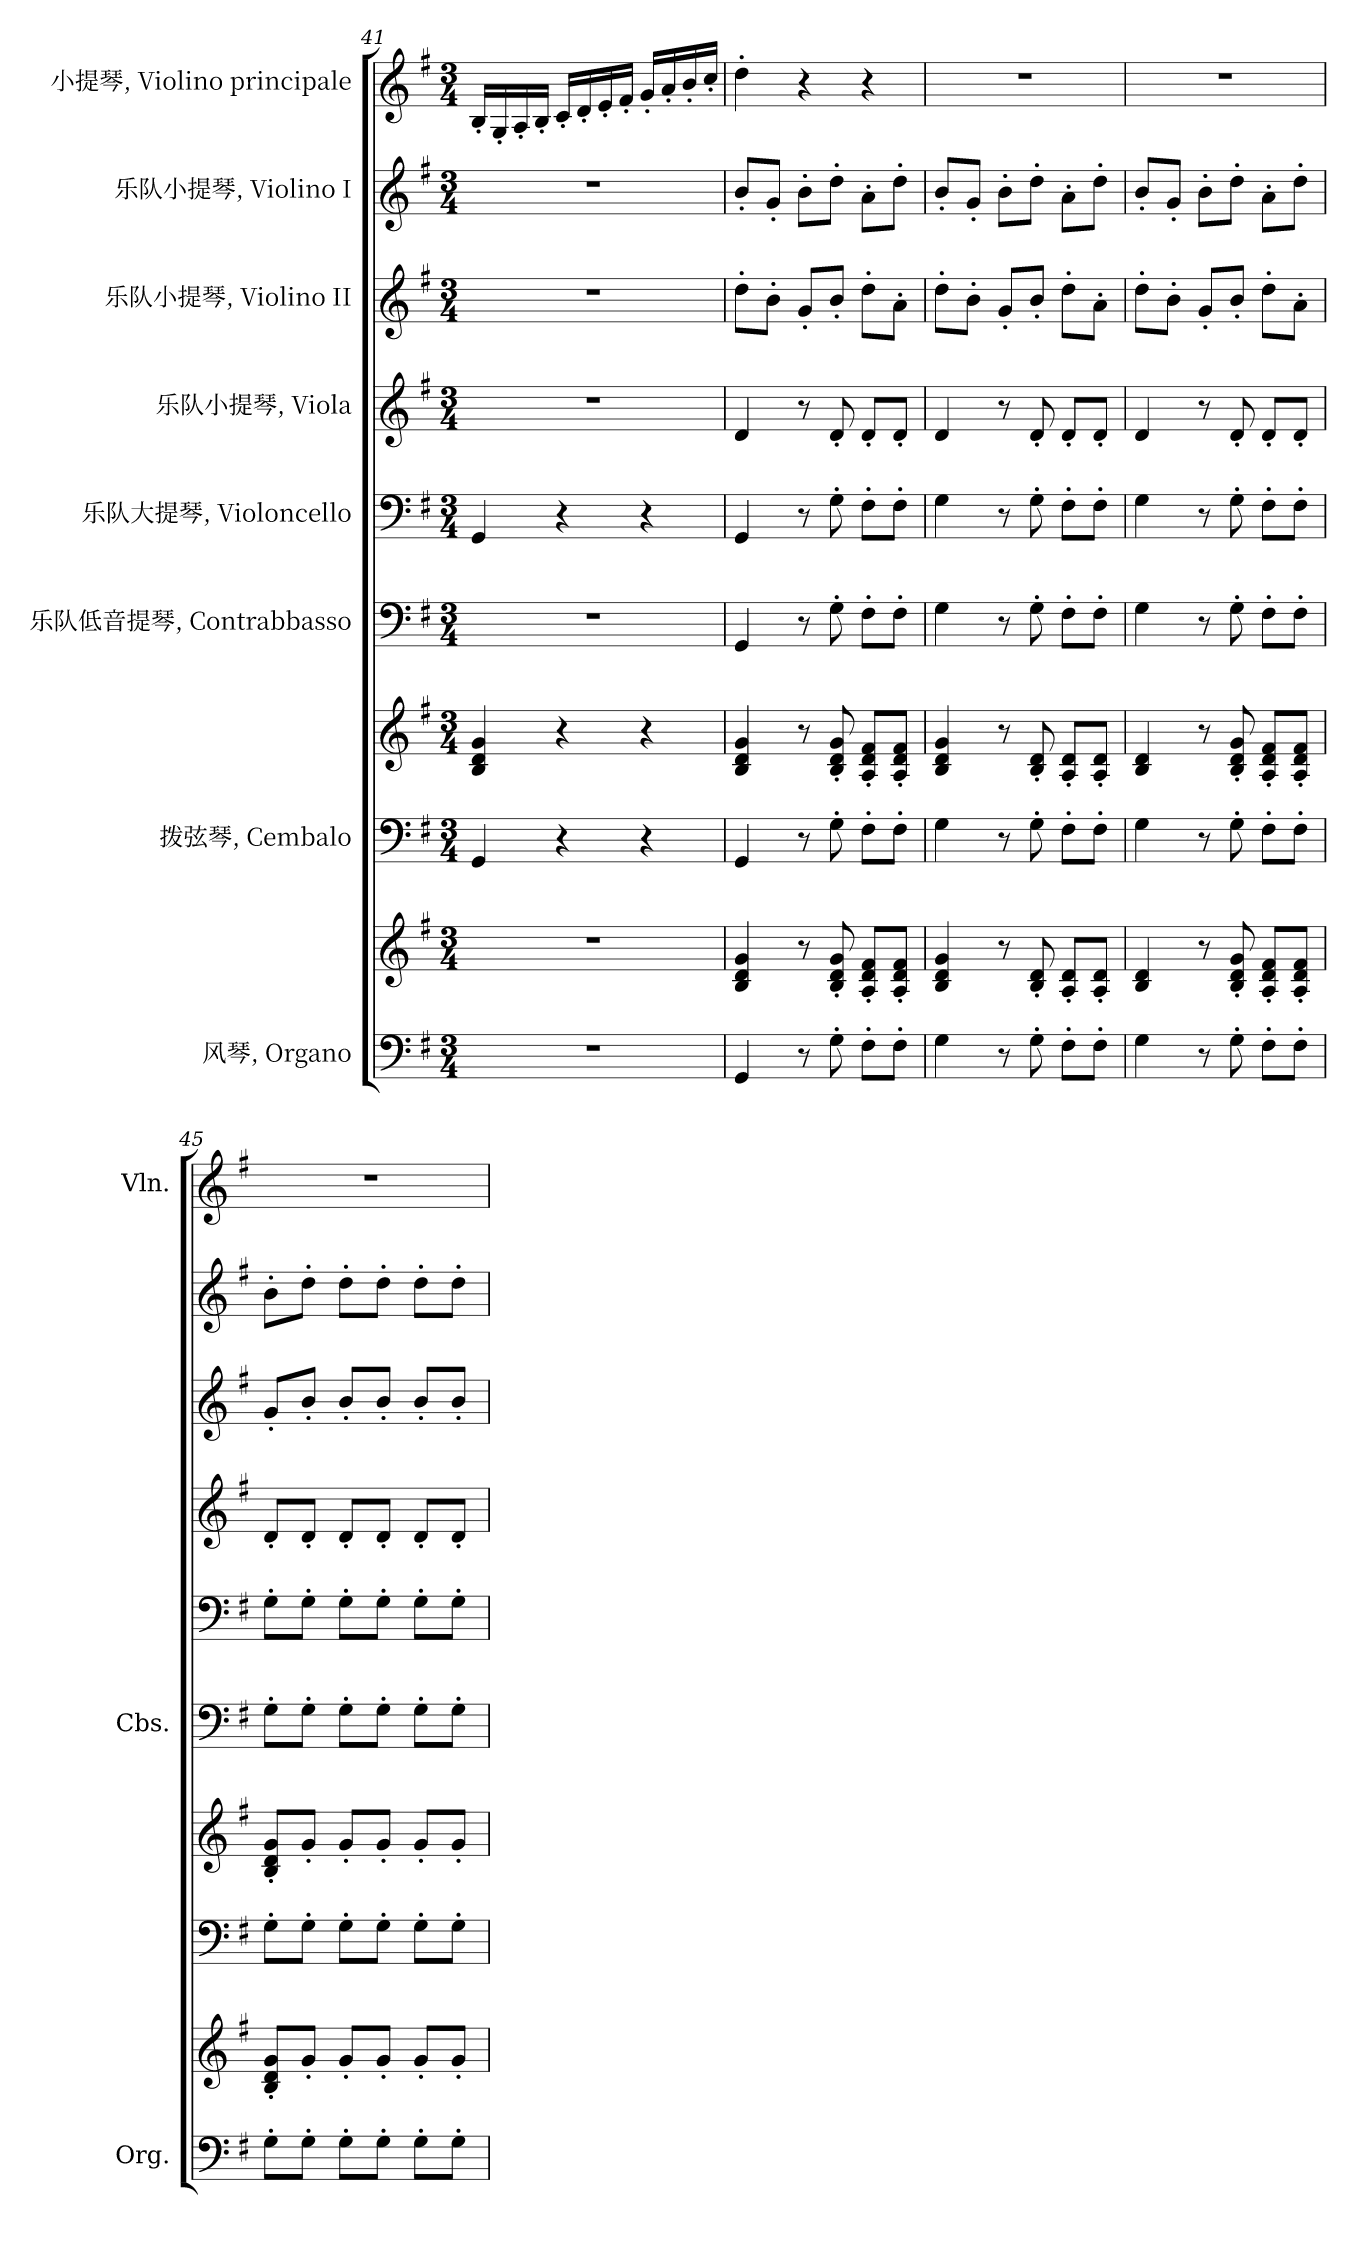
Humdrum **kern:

**kern	**kern	**kern	**kern	**kern	**kern	**kern	**kern	**kern	**kern
*part8	*part8	*part7	*part7	*part6	*part5	*part4	*part3	*part2	*part1
*staff10	*staff9	*staff8	*staff7	*staff6	*staff5	*staff4	*staff3	*staff2	*staff1
*I"风琴, Organo	*	*I"拨弦琴, Cembalo	*	*I"乐队低音提琴, Contrabbasso	*I"乐队大提琴, Violoncello	*I"乐队小提琴, Viola	*I"乐队小提琴, Violino II	*I"乐队小提琴, Violino I	*I"小提琴, Violino principale
*I'Org.	*	*	*	*I'Cbs.	*	*	*	*	*I'Vln.
*clefF4	*clefG2	*clefF4	*clefG2	*clefF4	*clefF4	*clefG2	*clefG2	*clefG2	*clefG2
*	*	*	*	*ITrd7c12	*	*	*	*	*
*k[f#]	*k[f#]	*k[f#]	*k[f#]	*k[f#]	*k[f#]	*k[f#]	*k[f#]	*k[f#]	*k[f#]
*M3/4	*M3/4	*M3/4	*M3/4	*M3/4	*M3/4	*M3/4	*M3/4	*M3/4	*M3/4
=41	=41	=41	=41	=41	=41	=41	=41	=41	=41
2.r	2.r	4GG/	4B/ 4d/ 4g/	2.r	4GG/	2.r	2.r	2.r	16B'/LL
.	.	.	.	.	.	.	.	.	16G'/
.	.	.	.	.	.	.	.	.	16A'/
.	.	.	.	.	.	.	.	.	16B'/JJ
.	.	4r	4r	.	4r	.	.	.	16c'/LL
.	.	.	.	.	.	.	.	.	16d'/
.	.	.	.	.	.	.	.	.	16e'/
.	.	.	.	.	.	.	.	.	16f#'/JJ
.	.	4r	4r	.	4r	.	.	.	16g'/LL
.	.	.	.	.	.	.	.	.	16a'/
.	.	.	.	.	.	.	.	.	16b'/
.	.	.	.	.	.	.	.	.	16cc'/JJ
=42	=42	=42	=42	=42	=42	=42	=42	=42	=42
4GG/	4B/ 4d/ 4g/	4GG/	4B/ 4d/ 4g/	4GGG/	4GG/	4d/	8dd'\L	8b'/L	4dd'\
.	.	.	.	.	.	.	8b'\J	8g'/J	.
8r	8r	8r	8r	8r	8r	8r	8g'/L	8b'\L	4r
8G'\	8B/' 8d/' 8g/'	8G'\	8B/' 8d/' 8g/'	8GG'\	8G'\	8d'/	8b'/J	8dd'\J	.
8F#'\L	8A/' 8d/' 8f#/'L	8F#'\L	8A/' 8d/' 8f#/'L	8FF#'\L	8F#'\L	8d'/L	8dd'\L	8a'\L	4r
8F#'\J	8A/' 8d/' 8f#/'J	8F#'\J	8A/' 8d/' 8f#/'J	8FF#'\J	8F#'\J	8d'/J	8a'\J	8dd'\J	.
=43	=43	=43	=43	=43	=43	=43	=43	=43	=43
4G\	4B/ 4d/ 4g/	4G\	4B/ 4d/ 4g/	4GG\	4G\	4d/	8dd'\L	8b'/L	2.r
.	.	.	.	.	.	.	8b'\J	8g'/J	.
8r	8r	8r	8r	8r	8r	8r	8g'/L	8b'\L	.
8G'\	8B/' 8d/'	8G'\	8B/' 8d/'	8GG'\	8G'\	8d'/	8b'/J	8dd'\J	.
8F#'\L	8A/' 8d/'L	8F#'\L	8A/' 8d/'L	8FF#'\L	8F#'\L	8d'/L	8dd'\L	8a'\L	.
8F#'\J	8A/' 8d/'J	8F#'\J	8A/' 8d/'J	8FF#'\J	8F#'\J	8d'/J	8a'\J	8dd'\J	.
!!LO:PB:g=z
=44	=44	=44	=44	=44	=44	=44	=44	=44	=44
4G\	4B/ 4d/	4G\	4B/ 4d/	4GG\	4G\	4d/	8dd'\L	8b'/L	2.r
.	.	.	.	.	.	.	8b'\J	8g'/J	.
8r	8r	8r	8r	8r	8r	8r	8g'/L	8b'\L	.
8G'\	8B/' 8d/' 8g/'	8G'\	8B/' 8d/' 8g/'	8GG'\	8G'\	8d'/	8b'/J	8dd'\J	.
8F#'\L	8A/' 8d/' 8f#/'L	8F#'\L	8A/' 8d/' 8f#/'L	8FF#'\L	8F#'\L	8d'/L	8dd'\L	8a'\L	.
8F#'\J	8A/' 8d/' 8f#/'J	8F#'\J	8A/' 8d/' 8f#/'J	8FF#'\J	8F#'\J	8d'/J	8a'\J	8dd'\J	.
=45	=45	=45	=45	=45	=45	=45	=45	=45	=45
8G'\L	8B/' 8d/' 8g/'L	8G'\L	8B/' 8d/' 8g/'L	8GG'\L	8G'\L	8d'/L	8g'/L	8b'\L	2.r
8G'\J	8g'/J	8G'\J	8g'/J	8GG'\J	8G'\J	8d'/J	8b'/J	8dd'\J	.
8G'\L	8g'/L	8G'\L	8g'/L	8GG'\L	8G'\L	8d'/L	8b'/L	8dd'\L	.
8G'\J	8g'/J	8G'\J	8g'/J	8GG'\J	8G'\J	8d'/J	8b'/J	8dd'\J	.
8G'\L	8g'/L	8G'\L	8g'/L	8GG'\L	8G'\L	8d'/L	8b'/L	8dd'\L	.
8G'\J	8g'/J	8G'\J	8g'/J	8GG'\J	8G'\J	8d'/J	8b'/J	8dd'\J	.
=	=	=	=	=	=	=	=	=	=
*-	*-	*-	*-	*-	*-	*-	*-	*-	*-
